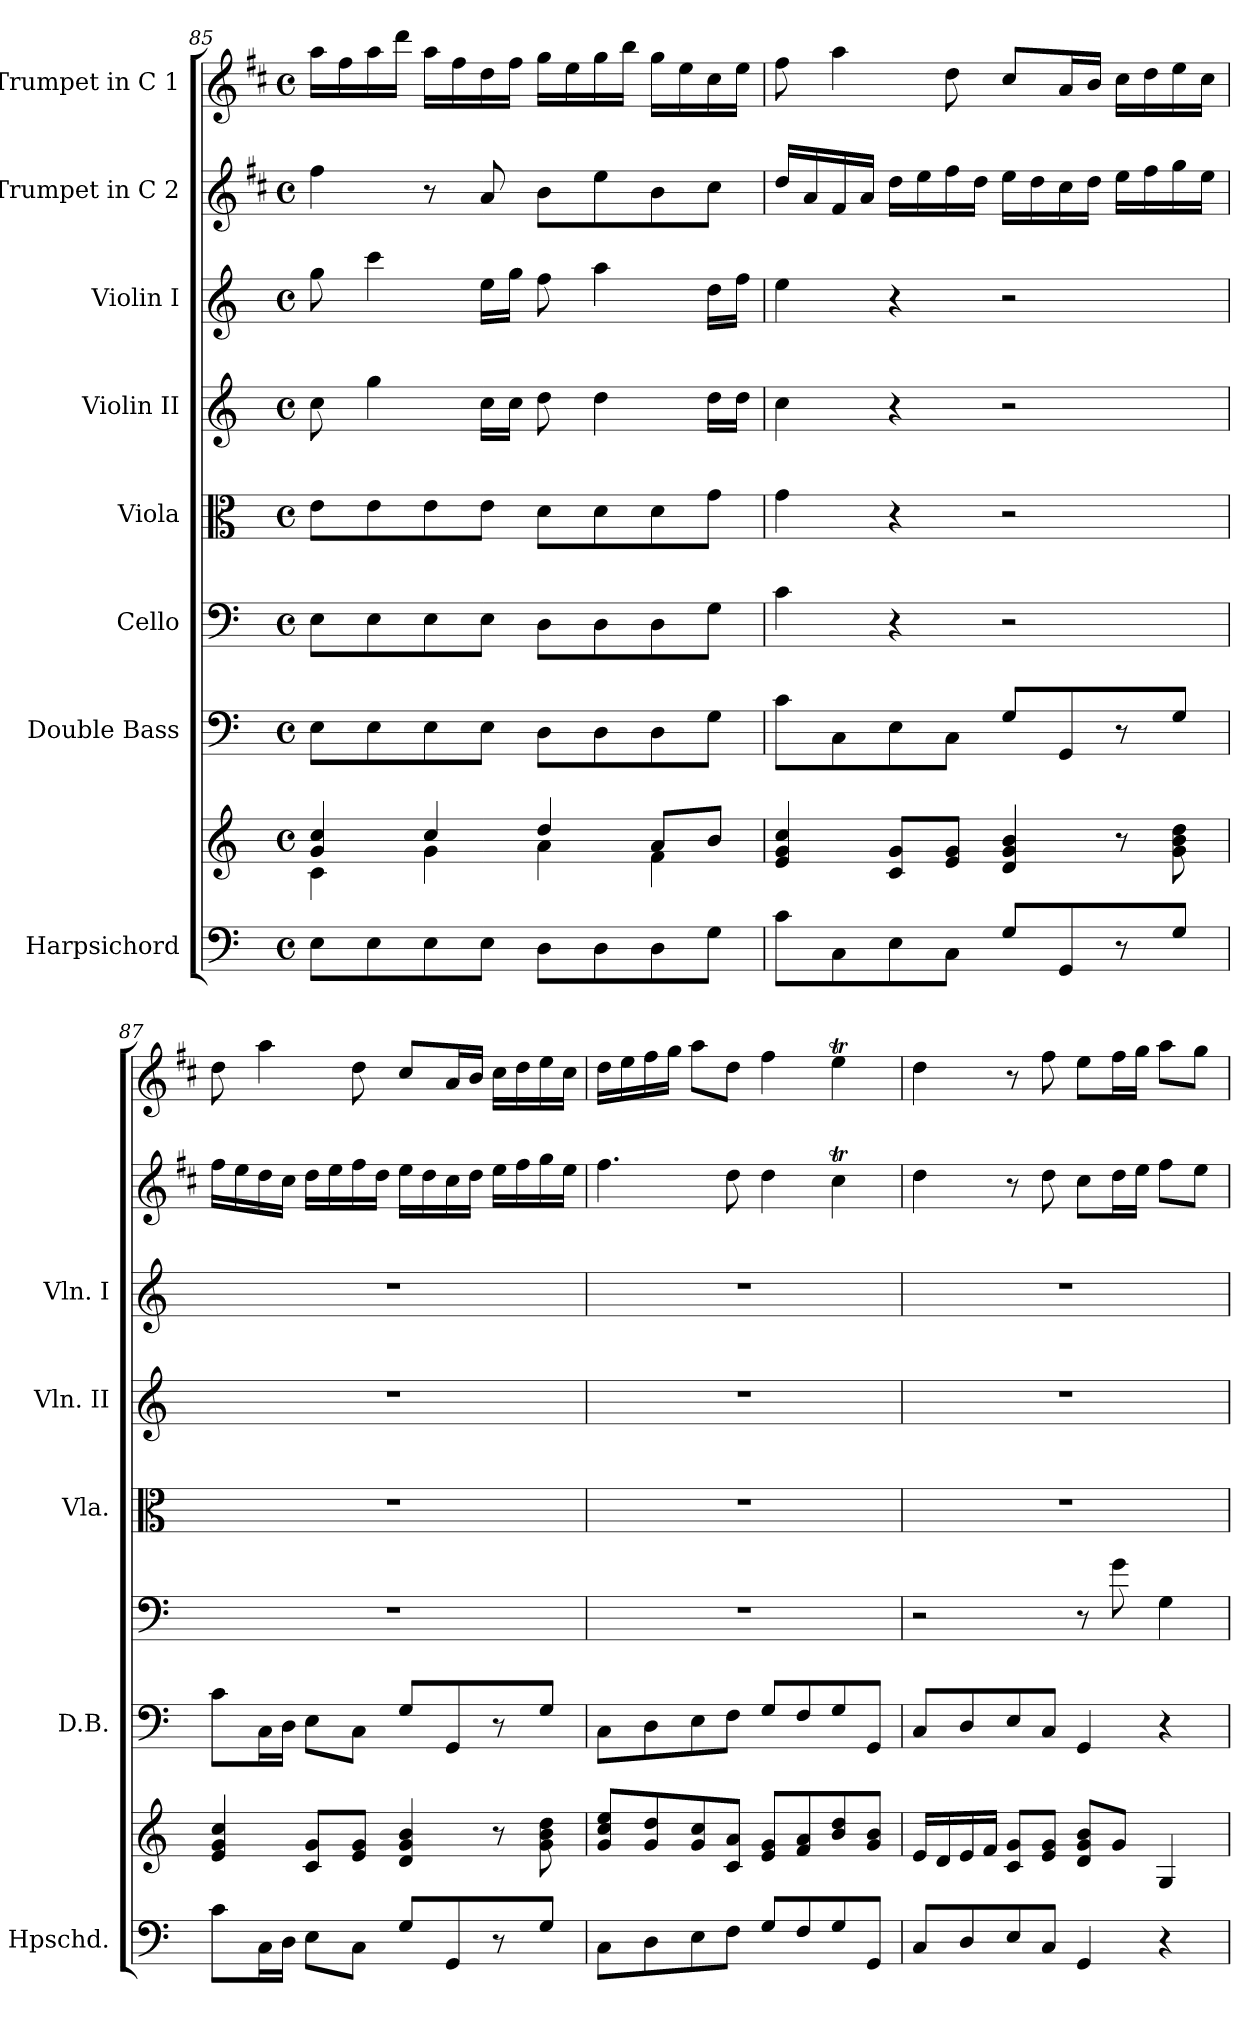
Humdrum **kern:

**kern	**kern	**kern	**kern	**kern	**kern	**kern	**kern	**kern
*part8	*part8	*part7	*part6	*part5	*part4	*part3	*part2	*part1
*staff9	*staff8	*staff7	*staff6	*staff5	*staff4	*staff3	*staff2	*staff1
*I"Harpsichord	*	*I"Double Bass	*I"Cello	*I"Viola	*I"Violin II	*I"Violin I	*I"Trumpet in C 2	*I"Trumpet in C 1
*I'Hpschd.	*	*I'D.B.	*	*I'Vla.	*I'Vln. II	*I'Vln. I	*	*
*clefF4	*clefG2	*clefF4	*clefF4	*clefC3	*clefG2	*clefG2	*clefG2	*clefG2
*	*	*ITrd7c12	*	*	*	*	*ITrd1c2	*ITrd1c2
*k[]	*k[]	*k[]	*k[]	*k[]	*k[]	*k[]	*k[]	*k[]
*M4/4	*M4/4	*M4/4	*M4/4	*M4/4	*M4/4	*M4/4	*M4/4	*M4/4
*met(c)	*met(c)	*met(c)	*met(c)	*met(c)	*met(c)	*met(c)	*met(c)	*met(c)
=85	=85	=85	=85	=85	=85	=85	=85	=85
*	*^	*	*	*	*	*	*	*
8E\L	4g/ 4cc/	4c\	8EE\L	8E\L	8e\L	8cc\	8gg\	4ee\	16gg\LL
.	.	.	.	.	.	.	.	.	16ee\
8E\	.	.	8EE\	8E\	8e\	4gg\	4ccc\	.	16gg\
.	.	.	.	.	.	.	.	.	16ccc\JJ
8E\	4cc/	4g\	8EE\	8E\	8e\	.	.	8r	16gg\LL
.	.	.	.	.	.	.	.	.	16ee\
8E\J	.	.	8EE\J	8E\J	8e\J	16cc\LL	16ee\LL	8g/	16cc\
.	.	.	.	.	.	16cc\JJ	16gg\JJ	.	16ee\JJ
8D\L	4dd/	4a\	8DD\L	8D\L	8d\L	8dd\	8ff\	8a\L	16ff\LL
.	.	.	.	.	.	.	.	.	16dd\
8D\	.	.	8DD\	8D\	8d\	4dd\	4aa\	8dd\	16ff\
.	.	.	.	.	.	.	.	.	16aa\JJ
8D\	8a/L	4f\	8DD\	8D\	8d\	.	.	8a\	16ff\LL
.	.	.	.	.	.	.	.	.	16dd\
8G\J	8b/J	.	8GG\J	8G\J	8g\J	16dd\LL	16dd\LL	8b\J	16b\
.	.	.	.	.	.	16dd\JJ	16ff\JJ	.	16dd\JJ
*	*v	*v	*	*	*	*	*	*	*
!!LO:PB:g=z
=86	=86	=86	=86	=86	=86	=86	=86	=86
8c\L	4e/ 4g/ 4cc/	8C\L	4c\	4g\	4cc\	4ee\	16cc/LL	8ee\
.	.	.	.	.	.	.	16g/	.
8C\	.	8CC\	.	.	.	.	16e/	4gg\
.	.	.	.	.	.	.	16g/JJ	.
8E\	8c/ 8g/L	8EE\	4r	4r	4r	4r	16cc\LL	.
.	.	.	.	.	.	.	16dd\	.
8C\J	8e/ 8g/J	8CC\J	.	.	.	.	16ee\	8cc\
.	.	.	.	.	.	.	16cc\JJ	.
8G/L	4d/ 4g/ 4b/	8GG/L	2r	2r	2r	2r	16dd\LL	8b/L
.	.	.	.	.	.	.	16cc\	.
8GG/	.	8GGG/	.	.	.	.	16b\	16g/L
.	.	.	.	.	.	.	16cc\JJ	16a/JJ
8r	8r	8r	.	.	.	.	16dd\LL	16b\LL
.	.	.	.	.	.	.	16ee\	16cc\
8G/J	8g\ 8b\ 8dd\	8GG/J	.	.	.	.	16ff\	16dd\
.	.	.	.	.	.	.	16dd\JJ	16b\JJ
=87	=87	=87	=87	=87	=87	=87	=87	=87
8c\L	4e/ 4g/ 4cc/	8C\L	1r	1r	1r	1r	16ee\LL	8cc\
.	.	.	.	.	.	.	16dd\	.
16C\L	.	16CC\L	.	.	.	.	16cc\	4gg\
16D\JJ	.	16DD\JJ	.	.	.	.	16b\JJ	.
8E\L	8c/ 8g/L	8EE\L	.	.	.	.	16cc\LL	.
.	.	.	.	.	.	.	16dd\	.
8C\J	8e/ 8g/J	8CC\J	.	.	.	.	16ee\	8cc\
.	.	.	.	.	.	.	16cc\JJ	.
8G/L	4d/ 4g/ 4b/	8GG/L	.	.	.	.	16dd\LL	8b/L
.	.	.	.	.	.	.	16cc\	.
8GG/	.	8GGG/	.	.	.	.	16b\	16g/L
.	.	.	.	.	.	.	16cc\JJ	16a/JJ
8r	8r	8r	.	.	.	.	16dd\LL	16b\LL
.	.	.	.	.	.	.	16ee\	16cc\
8G/J	8g\ 8b\ 8dd\	8GG/J	.	.	.	.	16ff\	16dd\
.	.	.	.	.	.	.	16dd\JJ	16b\JJ
!!LO:PB:g=z
=88	=88	=88	=88	=88	=88	=88	=88	=88
8C\L	8g/ 8cc/ 8ee/L	8CC\L	1r	1r	1r	1r	4.ee\	16cc\LL
.	.	.	.	.	.	.	.	16dd\
8D\	8g/ 8dd/	8DD\	.	.	.	.	.	16ee\
.	.	.	.	.	.	.	.	16ff\JJ
8E\	8g/ 8cc/	8EE\	.	.	.	.	.	8gg\L
8F\J	8c/ 8a/J	8FF\J	.	.	.	.	8cc\	8cc\J
8G/L	8e/ 8g/L	8GG/L	.	.	.	.	4cc\	4ee\
8F/	8f/ 8a/	8FF/	.	.	.	.	.	.
8G/	8b/ 8dd/	8GG/	.	.	.	.	4bt\	4ddT\
8GG/J	8g/ 8b/J	8GGG/J	.	.	.	.	.	.
!!LO:PB:g=z
=89	=89	=89	=89	=89	=89	=89	=89	=89
8C/L	16e/LL	8CC/L	2r	1r	1r	1r	4cc\	4cc\
.	16d/	.	.	.	.	.	.	.
8D/	16e/	8DD/	.	.	.	.	.	.
.	16f/JJ	.	.	.	.	.	.	.
8E/	8c/ 8g/L	8EE/	.	.	.	.	8r	8r
8C/J	8e/ 8g/J	8CC/J	.	.	.	.	8cc\	8ee\
4GG/	8d/ 8g/ 8b/L	4GGG/	8r	.	.	.	8b\L	8dd\L
.	8g/J	.	8g\	.	.	.	16cc\L	16ee\L
.	.	.	.	.	.	.	16dd\JJ	16ff\JJ
4r	4G/	4r	4G\	.	.	.	8ee\L	8gg\L
.	.	.	.	.	.	.	8dd\J	8ff\J
=	=	=	=	=	=	=	=	=
*-	*-	*-	*-	*-	*-	*-	*-	*-
